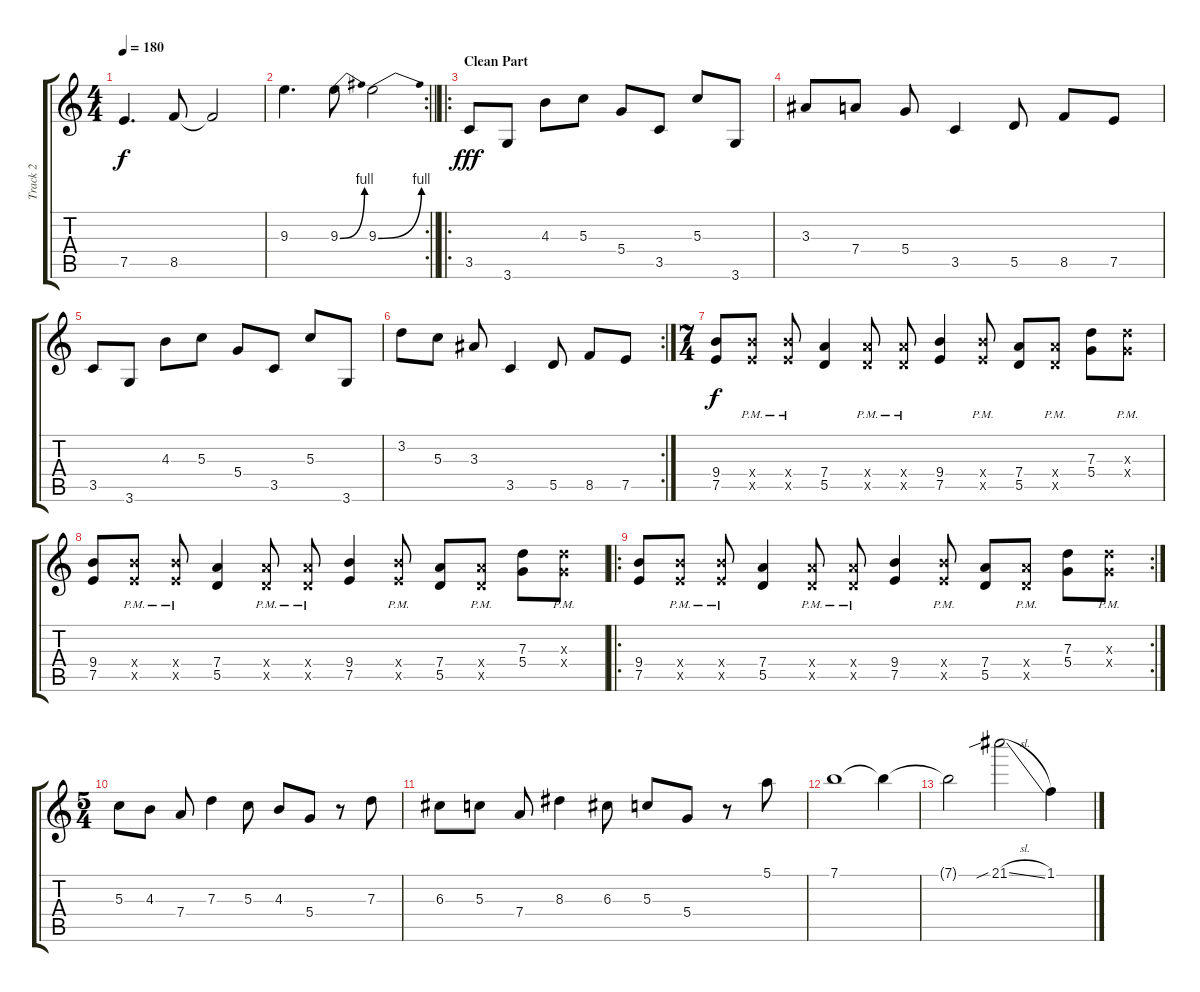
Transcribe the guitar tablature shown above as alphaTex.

\track ("Track 2" "Track 2") {instrument distortionguitar}
\staff {score tabs}
\tuning (E4 B3 G3 D3 A2 E2) {hide}
\ts (4 4)
\tempo 180
\clef g2
\ks c
7.5.4{d dy f} 8.5.8 8.5{t}.2 |
\rc 2
\barLineRight lightlight
9.3.4{d} 9.3{be (bend 0 0 60 4)}.8 9.3{be (bend 0 0 60 4)}.2 |
\ro
\section ("" "Clean Part")
3.5.8{dy fff instrument electricguitarclean} 3.6.8 4.3.8 5.3.8 5.4.8 3.5.8 5.3.8 3.6.8 |
3.3.8 7.4.8 5.4.8 3.5.4 5.5.8 8.5.8 7.5.8 |
3.5.8 3.6.8 4.3.8 5.3.8 5.4.8 3.5.8 5.3.8 3.6.8 |
\rc 2
3.2.8 5.3.8 3.3.8 3.5.4 5.5.8 8.5.8 7.5.8 |
\ts (7 4)
(9.4 7.5).8{dy f instrument distortionguitar} (9.4{pm x} 7.5{pm x}).8 (9.4{pm x} 7.5{pm x}).8 (7.4 5.5).4 (7.4{pm x} 5.5{pm x}).8 (7.4{pm x} 5.5{pm x}).8 (9.4 7.5).4 (9.4{pm x} 7.5{pm x}).8 (7.4 5.5).8 (7.4{pm x} 5.5{pm x}).8 (7.3 5.4).8 (7.3{pm x} 5.4{pm x}).8 |
(9.4 7.5).8{instrument distortionguitar} (9.4{pm x} 7.5{pm x}).8 (9.4{pm x} 7.5{pm x}).8 (7.4 5.5).4 (7.4{pm x} 5.5{pm x}).8 (7.4{pm x} 5.5{pm x}).8 (9.4 7.5).4 (9.4{pm x} 7.5{pm x}).8 (7.4 5.5).8 (7.4{pm x} 5.5{pm x}).8 (7.3 5.4).8 (7.3{pm x} 5.4{pm x}).8 |
\ro
\rc 2
(9.4 7.5).8{instrument distortionguitar} (9.4{pm x} 7.5{pm x}).8 (9.4{pm x} 7.5{pm x}).8 (7.4 5.5).4 (7.4{pm x} 5.5{pm x}).8 (7.4{pm x} 5.5{pm x}).8 (9.4 7.5).4 (9.4{pm x} 7.5{pm x}).8 (7.4 5.5).8 (7.4{pm x} 5.5{pm x}).8 (7.3 5.4).8 (7.3{pm x} 5.4{pm x}).8 |
\ts (5 4)
5.3.8 4.3.8 7.4.8 7.3.4 5.3.8 4.3.8 5.4.8 r.8 7.3.8 |
6.3.8 5.3.8 7.4.8 8.3.4 6.3.8 5.3.8 5.4.8 r.8 5.1.8 |
7.1.1 7.1{t}.4 |
7.1{t}.2 21.1{sib sl}.2 1.1.4
